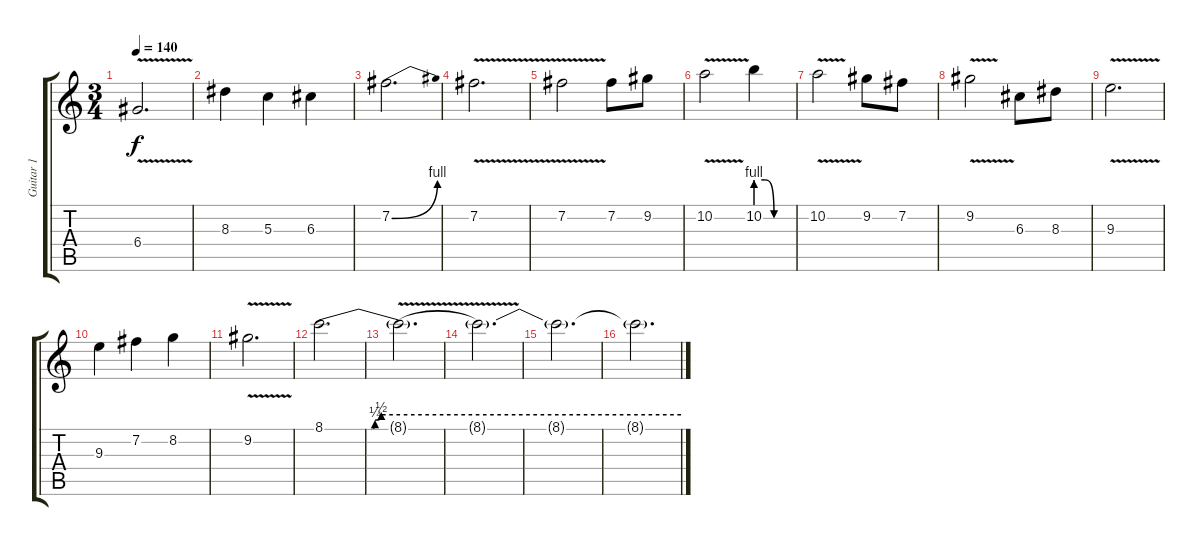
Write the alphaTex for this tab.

\track ("Guitar 1" "Guitar 1") {instrument overdrivenguitar}
\staff {score tabs}
\tuning (E4 B3 G3 D3 A2 E2) {hide}
\ts (3 4)
\tempo 140
\clef g2
\ks c
6.4{v}.2{d dy f} |
8.3.4 5.3.4 6.3.4 |
7.2{be (bend 0 0 60 4)}.2{d} |
7.2{v}.2{d} |
7.2{v}.2 7.2.8 9.2.8 |
10.2{v}.2 10.2{be (custom 0 4 15 4 30 0 60 0)}.4 |
10.2{v}.2 9.2.8 7.2.8 |
9.2{v}.2 6.3.8 8.3.8 |
9.3{v}.2{d} |
9.3.4 7.2.4 8.2.4 |
9.2{v}.2{d} |
8.1{be (custom 0 0 15 0 29 0 37 0 40 1 45 2 60 2)}.2{d} |
8.1{be (hold 0 2 60 2) v t}.2{d} |
8.1{t}.2{d} |
8.1{t}.2{d volume 0} |
8.1{t}.2{d}
